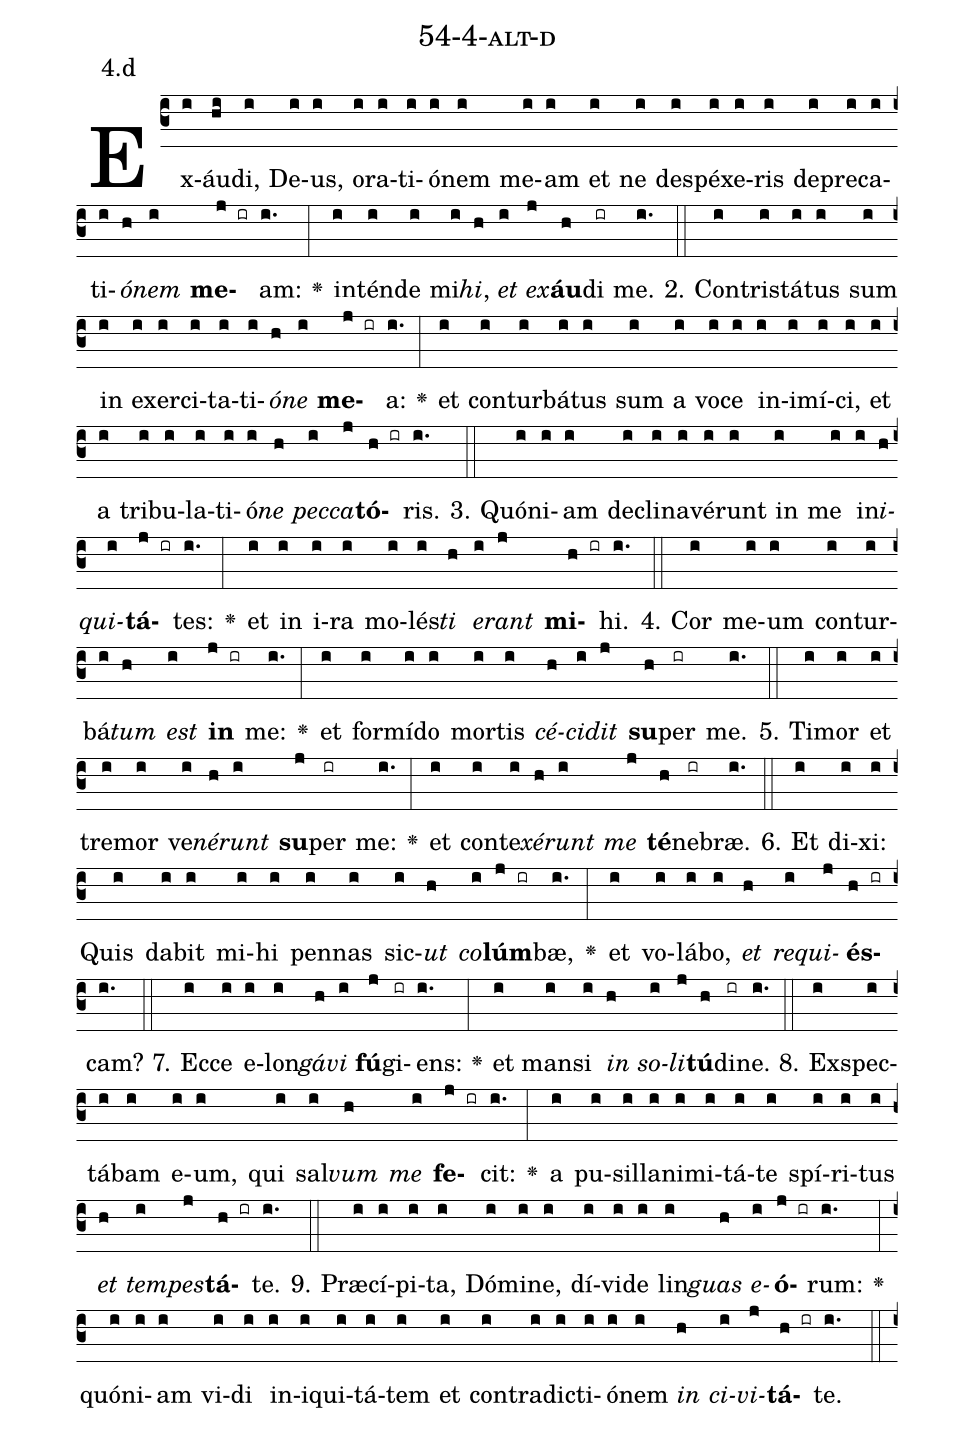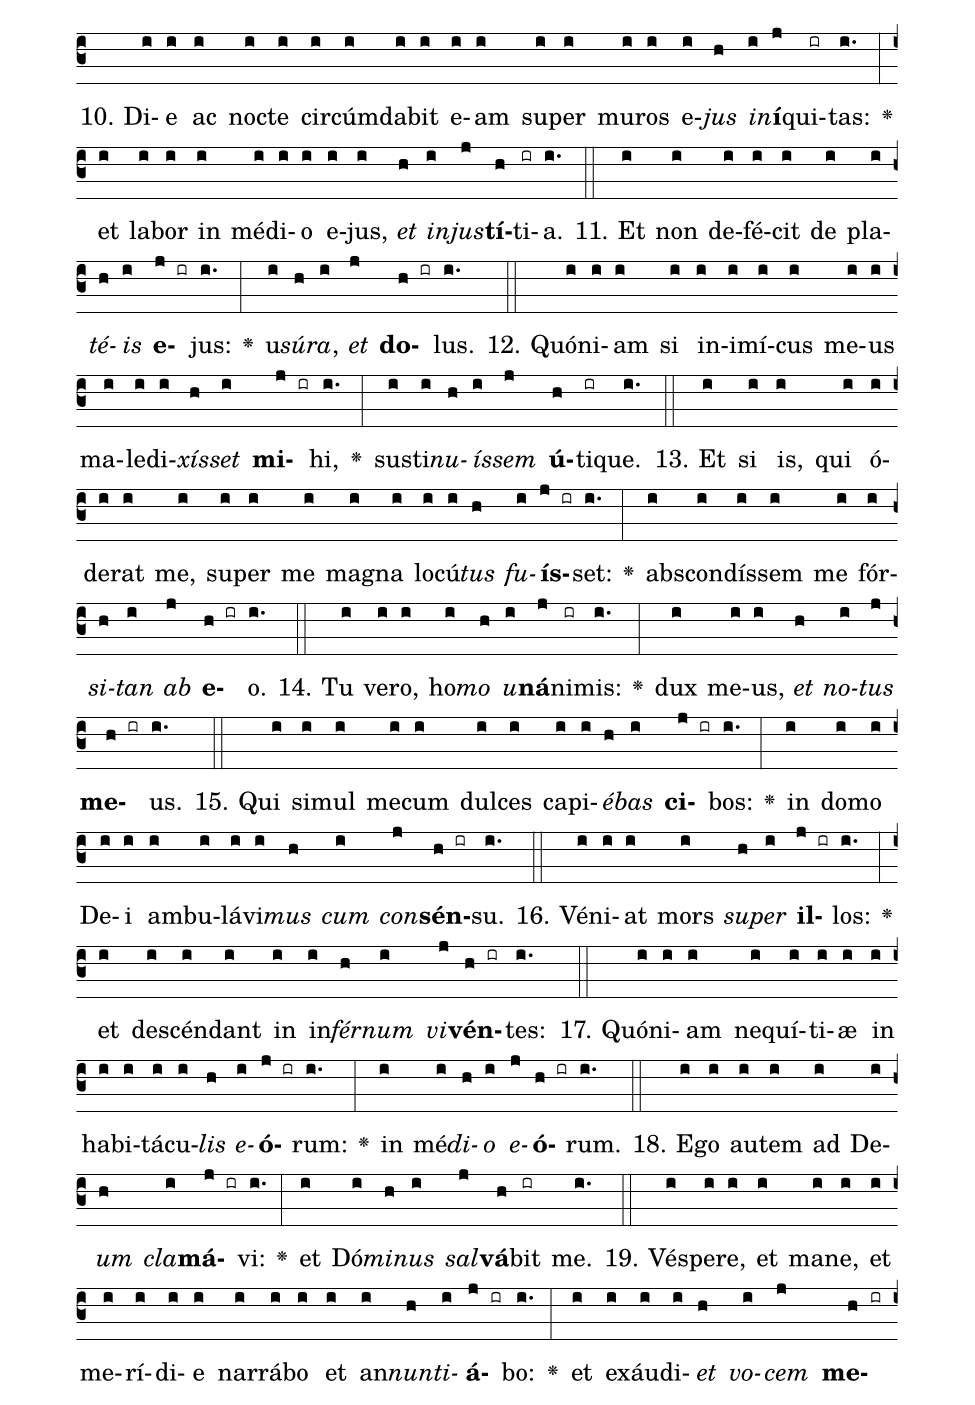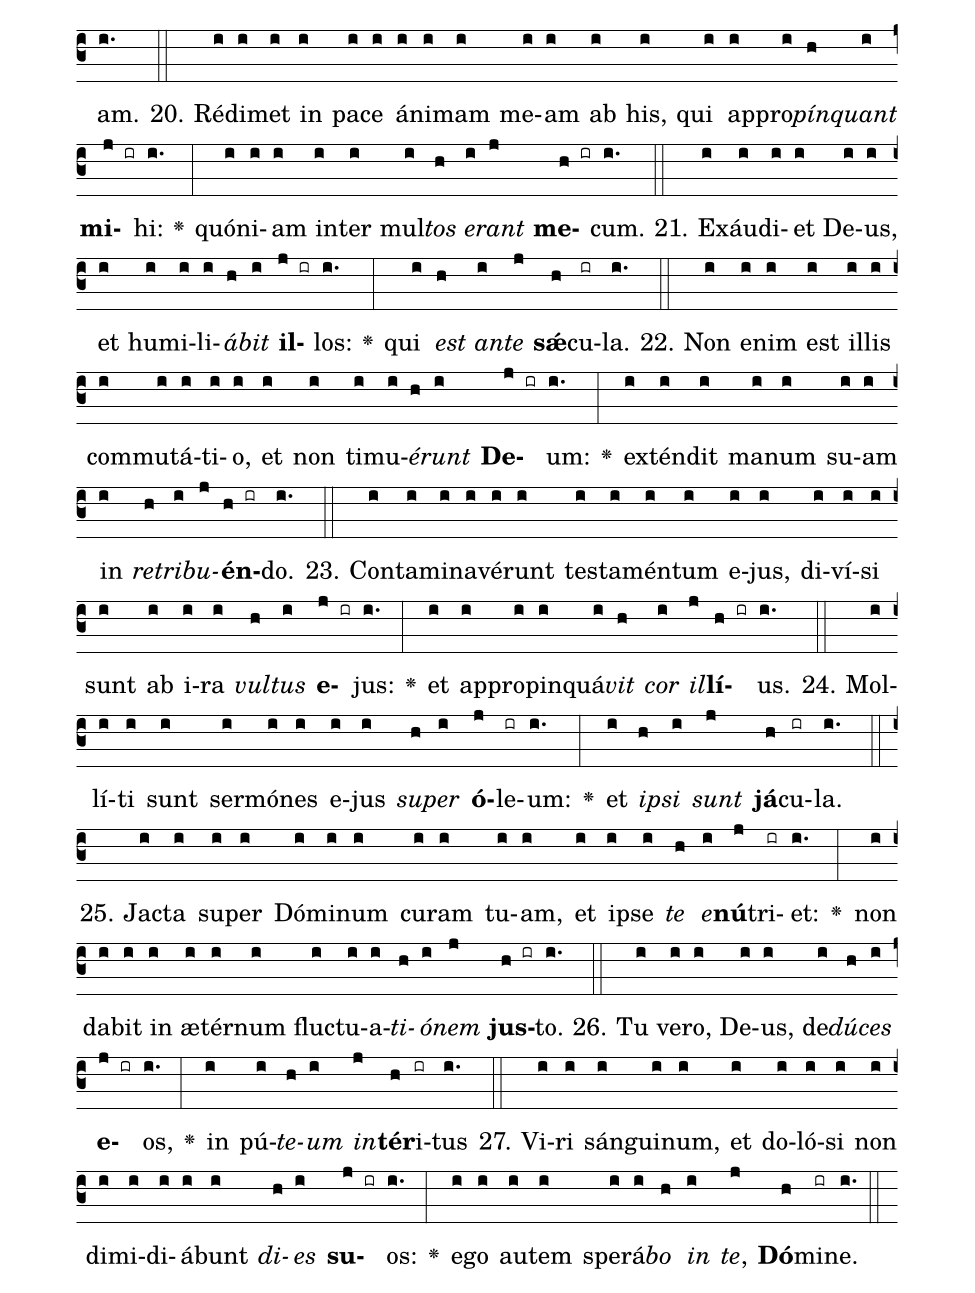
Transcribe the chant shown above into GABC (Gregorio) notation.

name: 54-4-alt-d;
annotation: 4.d;
%%
(c3)Ex(i)áu(hi)di,(i) De(i)us,(i) o(i)ra(i)ti(i)ó(i)nem(i) me(i)am(i) et(i) ne(i) de(i)spé(i)xe(i)ris(i) de(i)pre(i)ca(i)ti(i)<i>ó</i>(h)<i>nem</i>(i) <b>me</b>(j ir)am:(i.) <v>\greheightstar</v>(:) in(i)tén(i)de(i) mi(i)<i>hi</i>,(h) <i>et</i>(i) <i>ex</i>(j)<b>áu</b>(h)di(ir) me.(i.) (::)
2. Con(i)tris(i)tá(i)tus(i) sum(i) in(i) ex(i)er(i)ci(i)ta(i)ti(i)<i>ó</i>(h)<i>ne</i>(i) <b>me</b>(j ir)a:(i.) <v>\greheightstar</v>(:) et(i) con(i)tur(i)bá(i)tus(i) sum(i) a(i) vo(i)ce(i) in(i)i(i)mí(i)ci,(i) et(i) a(i) tri(i)bu(i)la(i)ti(i)ó(i)<i>ne</i>(h) <i>pec</i>(i)<i>ca</i>(j)<b>tó</b>(h ir)ris.(i.) (::)
3. Quón(i)i(i)am(i) de(i)cli(i)na(i)vé(i)runt(i) in(i) me(i) in(i)<i>i</i>(h)<i>qui</i>(i)<b>tá</b>(j ir)tes:(i.) <v>\greheightstar</v>(:) et(i) in(i) i(i)ra(i) mo(i)lés(i)<i>ti</i>(h) <i>e</i>(i)<i>rant</i>(j) <b>mi</b>(h ir)hi.(i.) (::)
4. Cor(i) me(i)um(i) con(i)tur(i)bá(i)<i>tum</i>(h) <i>est</i>(i) <b>in</b>(j ir) me:(i.) <v>\greheightstar</v>(:) et(i) for(i)mí(i)do(i) mor(i)tis(i) <i>cé</i>(h)<i>ci</i>(i)<i>dit</i>(j) <b>su</b>(h)per(ir) me.(i.) (::)
5. Ti(i)mor(i) et(i) tre(i)mor(i) ve(i)<i>né</i>(h)<i>runt</i>(i) <b>su</b>(j)per(ir) me:(i.) <v>\greheightstar</v>(:) et(i) con(i)te(i)<i>xé</i>(h)<i>runt</i>(i) <i>me</i>(j) <b>té</b>(h)ne(ir)bræ.(i.) (::)
6. Et(i) di(i)xi:(i) Quis(i) da(i)bit(i) mi(i)hi(i) pen(i)nas(i) sic(i)<i>ut</i>(h) <i>co</i>(i)<b>lúm</b>(j ir)bæ,(i.) <v>\greheightstar</v>(:) et(i) vo(i)lá(i)bo,(i) <i>et</i>(h) <i>re</i>(i)<i>qui</i>(j)<b>és</b>(h ir)cam?(i.) (::)
7. Ec(i)ce(i) e(i)lon(i)<i>gá</i>(h)<i>vi</i>(i) <b>fú</b>(j)gi(ir)ens:(i.) <v>\greheightstar</v>(:) et(i) man(i)si(i) <i>in</i>(h) <i>so</i>(i)<i>li</i>(j)<b>tú</b>(h)di(ir)ne.(i.) (::)
8. Ex(i)spec(i)tá(i)bam(i) e(i)um,(i) qui(i) sal(i)<i>vum</i>(h) <i>me</i>(i) <b>fe</b>(j ir)cit:(i.) <v>\greheightstar</v>(:) a(i) pu(i)sil(i)la(i)ni(i)mi(i)tá(i)te(i) spí(i)ri(i)tus(i) <i>et</i>(h) <i>tem</i>(i)<i>pes</i>(j)<b>tá</b>(h ir)te.(i.) (::)
9. Præ(i)cí(i)pi(i)ta,(i) Dó(i)mi(i)ne,(i) dí(i)vi(i)de(i) lin(i)<i>guas</i>(h) <i>e</i>(i)<b>ó</b>(j ir)rum:(i.) <v>\greheightstar</v>(:) quón(i)i(i)am(i) vi(i)di(i) in(i)i(i)qui(i)tá(i)tem(i) et(i) con(i)tra(i)dic(i)ti(i)ó(i)nem(i) <i>in</i>(h) <i>ci</i>(i)<i>vi</i>(j)<b>tá</b>(h ir)te.(i.) (::)
10. Di(i)e(i) ac(i) noc(i)te(i) cir(i)cúm(i)da(i)bit(i) e(i)am(i) su(i)per(i) mu(i)ros(i) e(i)<i>jus</i>(h) <i>in</i>(i)<b>í</b>(j)qui(ir)tas:(i.) <v>\greheightstar</v>(:) et(i) la(i)bor(i) in(i) mé(i)di(i)o(i) e(i)jus,(i) <i>et</i>(h) <i>in</i>(i)<i>jus</i>(j)<b>tí</b>(h)ti(ir)a.(i.) (::)
11. Et(i) non(i) de(i)fé(i)cit(i) de(i) pla(i)<i>té</i>(h)<i>is</i>(i) <b>e</b>(j ir)jus:(i.) <v>\greheightstar</v>(:) u(i)<i>sú</i>(h)<i>ra</i>,(i) <i>et</i>(j) <b>do</b>(h ir)lus.(i.) (::)
12. Quón(i)i(i)am(i) si(i) in(i)i(i)mí(i)cus(i) me(i)us(i) ma(i)le(i)di(i)<i>xís</i>(h)<i>set</i>(i) <b>mi</b>(j ir)hi,(i.) <v>\greheightstar</v>(:) sus(i)ti(i)<i>nu</i>(h)<i>ís</i>(i)<i>sem</i>(j) <b>ú</b>(h)ti(ir)que.(i.) (::)
13. Et(i) si(i) is,(i) qui(i) ó(i)de(i)rat(i) me,(i) su(i)per(i) me(i) ma(i)gna(i) lo(i)cú(i)<i>tus</i>(h) <i>fu</i>(i)<b>ís</b>(j ir)set:(i.) <v>\greheightstar</v>(:) abs(i)con(i)dís(i)sem(i) me(i) fór(i)<i>si</i>(h)<i>tan</i>(i) <i>ab</i>(j) <b>e</b>(h ir)o.(i.) (::)
14. Tu(i) ve(i)ro,(i) ho(i)<i>mo</i>(h) <i>u</i>(i)<b>ná</b>(j)ni(ir)mis:(i.) <v>\greheightstar</v>(:) dux(i) me(i)us,(i) <i>et</i>(h) <i>no</i>(i)<i>tus</i>(j) <b>me</b>(h ir)us.(i.) (::)
15. Qui(i) si(i)mul(i) me(i)cum(i) dul(i)ces(i) ca(i)pi(i)<i>é</i>(h)<i>bas</i>(i) <b>ci</b>(j ir)bos:(i.) <v>\greheightstar</v>(:) in(i) do(i)mo(i) De(i)i(i) am(i)bu(i)lá(i)vi(i)<i>mus</i>(h) <i>cum</i>(i) <i>con</i>(j)<b>sén</b>(h ir)su.(i.) (::)
16. Vé(i)ni(i)at(i) mors(i) <i>su</i>(h)<i>per</i>(i) <b>il</b>(j ir)los:(i.) <v>\greheightstar</v>(:) et(i) de(i)scén(i)dant(i) in(i) in(i)<i>fér</i>(h)<i>num</i>(i) <i>vi</i>(j)<b>vén</b>(h ir)tes:(i.) (::)
17. Quón(i)i(i)am(i) ne(i)quí(i)ti(i)æ(i) in(i) ha(i)bi(i)tá(i)cu(i)<i>lis</i>(h) <i>e</i>(i)<b>ó</b>(j ir)rum:(i.) <v>\greheightstar</v>(:) in(i) mé(i)<i>di</i>(h)<i>o</i>(i) <i>e</i>(j)<b>ó</b>(h ir)rum.(i.) (::)
18. E(i)go(i) au(i)tem(i) ad(i) De(i)<i>um</i>(h) <i>cla</i>(i)<b>má</b>(j ir)vi:(i.) <v>\greheightstar</v>(:) et(i) Dó(i)<i>mi</i>(h)<i>nus</i>(i) <i>sal</i>(j)<b>vá</b>(h)bit(ir) me.(i.) (::)
19. Vés(i)pe(i)re,(i) et(i) ma(i)ne,(i) et(i) me(i)rí(i)di(i)e(i) nar(i)rá(i)bo(i) et(i) an(i)<i>nun</i>(h)<i>ti</i>(i)<b>á</b>(j ir)bo:(i.) <v>\greheightstar</v>(:) et(i) ex(i)áu(i)di(i)<i>et</i>(h) <i>vo</i>(i)<i>cem</i>(j) <b>me</b>(h ir)am.(i.) (::)
20. Réd(i)i(i)met(i) in(i) pa(i)ce(i) á(i)ni(i)mam(i) me(i)am(i) ab(i) his,(i) qui(i) ap(i)pro(i)<i>pín</i>(h)<i>quant</i>(i) <b>mi</b>(j ir)hi:(i.) <v>\greheightstar</v>(:) quón(i)i(i)am(i) in(i)ter(i) mul(i)<i>tos</i>(h) <i>e</i>(i)<i>rant</i>(j) <b>me</b>(h ir)cum.(i.) (::)
21. Ex(i)áu(i)di(i)et(i) De(i)us,(i) et(i) hu(i)mi(i)li(i)<i>á</i>(h)<i>bit</i>(i) <b>il</b>(j ir)los:(i.) <v>\greheightstar</v>(:) qui(i) <i>est</i>(h) <i>an</i>(i)<i>te</i>(j) <b>sǽ</b>(h)cu(ir)la.(i.) (::)
22. Non(i) e(i)nim(i) est(i) il(i)lis(i) com(i)mu(i)tá(i)ti(i)o,(i) et(i) non(i) ti(i)mu(i)<i>é</i>(h)<i>runt</i>(i) <b>De</b>(j ir)um:(i.) <v>\greheightstar</v>(:) ex(i)tén(i)dit(i) ma(i)num(i) su(i)am(i) in(i) <i>re</i>(h)<i>tri</i>(i)<i>bu</i>(j)<b>én</b>(h ir)do.(i.) (::)
23. Con(i)ta(i)mi(i)na(i)vé(i)runt(i) tes(i)ta(i)mén(i)tum(i) e(i)jus,(i) di(i)ví(i)si(i) sunt(i) ab(i) i(i)ra(i) <i>vul</i>(h)<i>tus</i>(i) <b>e</b>(j ir)jus:(i.) <v>\greheightstar</v>(:) et(i) ap(i)pro(i)pin(i)quá(i)<i>vit</i>(h) <i>cor</i>(i) <i>il</i>(j)<b>lí</b>(h ir)us.(i.) (::)
24. Mol(i)lí(i)ti(i) sunt(i) ser(i)mó(i)nes(i) e(i)jus(i) <i>su</i>(h)<i>per</i>(i) <b>ó</b>(j)le(ir)um:(i.) <v>\greheightstar</v>(:) et(i) <i>ip</i>(h)<i>si</i>(i) <i>sunt</i>(j) <b>já</b>(h)cu(ir)la.(i.) (::)
25. Jac(i)ta(i) su(i)per(i) Dó(i)mi(i)num(i) cu(i)ram(i) tu(i)am,(i) et(i) ip(i)se(i) <i>te</i>(h) <i>e</i>(i)<b>nú</b>(j)tri(ir)et:(i.) <v>\greheightstar</v>(:) non(i) da(i)bit(i) in(i) æ(i)tér(i)num(i) fluc(i)tu(i)a(i)<i>ti</i>(h)<i>ó</i>(i)<i>nem</i>(j) <b>jus</b>(h ir)to.(i.) (::)
26. Tu(i) ve(i)ro,(i) De(i)us,(i) de(i)<i>dú</i>(h)<i>ces</i>(i) <b>e</b>(j ir)os,(i.) <v>\greheightstar</v>(:) in(i) pú(i)<i>te</i>(h)<i>um</i>(i) <i>in</i>(j)<b>tér</b>(h)i(ir)tus(i.) (::)
27. Vi(i)ri(i) sán(i)gui(i)num,(i) et(i) do(i)ló(i)si(i) non(i) di(i)mi(i)di(i)á(i)bunt(i) <i>di</i>(h)<i>es</i>(i) <b>su</b>(j ir)os:(i.) <v>\greheightstar</v>(:) e(i)go(i) au(i)tem(i) spe(i)rá(i)<i>bo</i>(h) <i>in</i>(i) <i>te</i>,(j) <b>Dó</b>(h)mi(ir)ne.(i.) (::)
